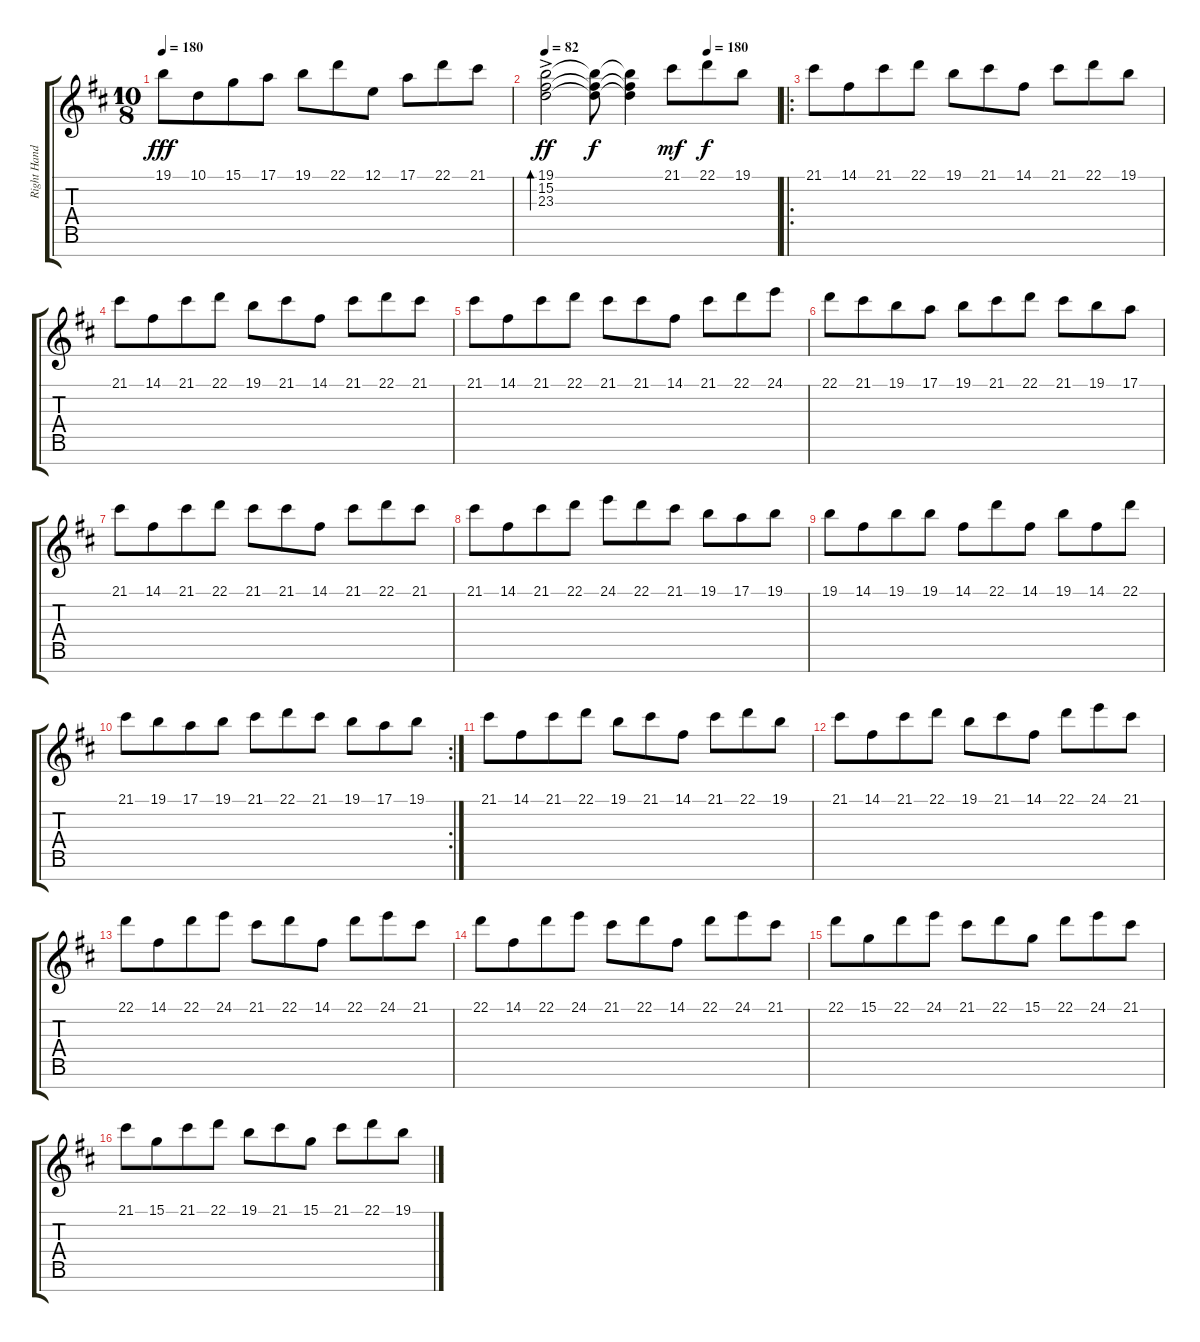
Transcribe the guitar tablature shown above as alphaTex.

\track ("Right Hand" "Right Hand") {instrument acousticgrandpiano}
\staff {score tabs}
\tuning (E4 B3 G3 D3 A2 E2 B1) {hide}
\ts (10 8)
\tempo 180
\clef g2
\ks d
19.1.8{dy fff} 10.1.8 15.1.8 17.1.8 19.1.8 22.1.8 12.1.8 17.1.8 22.1.8 21.1.8 |
\tempo 82
\tempo (180 0.7)
(19.1{ac} 15.2{ac} 23.3{ac}).2{bd 240 dy ff} (19.1{t} 15.2{t} 23.3{t}).8{dy f} (19.1{t} 15.2{t} 23.3{t}).4 21.1.8{dy mf} 22.1.8{dy f} 19.1.8 |
\ro
21.1.8 14.1.8 21.1.8 22.1.8 19.1.8 21.1.8 14.1.8 21.1.8 22.1.8 19.1.8 |
21.1.8 14.1.8 21.1.8 22.1.8 19.1.8 21.1.8 14.1.8 21.1.8 22.1.8 21.1.8 |
21.1.8 14.1.8 21.1.8 22.1.8 21.1.8 21.1.8 14.1.8 21.1.8 22.1.8 24.1.8 |
22.1.8 21.1.8 19.1.8 17.1.8 19.1.8 21.1.8 22.1.8 21.1.8 19.1.8 17.1.8 |
21.1.8 14.1.8 21.1.8 22.1.8 21.1.8 21.1.8 14.1.8 21.1.8 22.1.8 21.1.8 |
21.1.8 14.1.8 21.1.8 22.1.8 24.1.8 22.1.8 21.1.8 19.1.8 17.1.8 19.1.8 |
19.1.8 14.1.8 19.1.8 19.1.8 14.1.8 22.1.8 14.1.8 19.1.8 14.1.8 22.1.8 |
\rc 2
21.1.8 19.1.8 17.1.8 19.1.8 21.1.8 22.1.8 21.1.8 19.1.8 17.1.8 19.1.8 |
21.1.8 14.1.8 21.1.8 22.1.8 19.1.8 21.1.8 14.1.8 21.1.8 22.1.8 19.1.8 |
21.1.8 14.1.8 21.1.8 22.1.8 19.1.8 21.1.8 14.1.8 22.1.8 24.1.8 21.1.8 |
22.1.8 14.1.8 22.1.8 24.1.8 21.1.8 22.1.8 14.1.8 22.1.8 24.1.8 21.1.8 |
22.1.8 14.1.8 22.1.8 24.1.8 21.1.8 22.1.8 14.1.8 22.1.8 24.1.8 21.1.8 |
22.1.8 15.1.8 22.1.8 24.1.8 21.1.8 22.1.8 15.1.8 22.1.8 24.1.8 21.1.8 |
21.1.8 15.1.8 21.1.8 22.1.8 19.1.8 21.1.8 15.1.8 21.1.8 22.1.8 19.1.8
